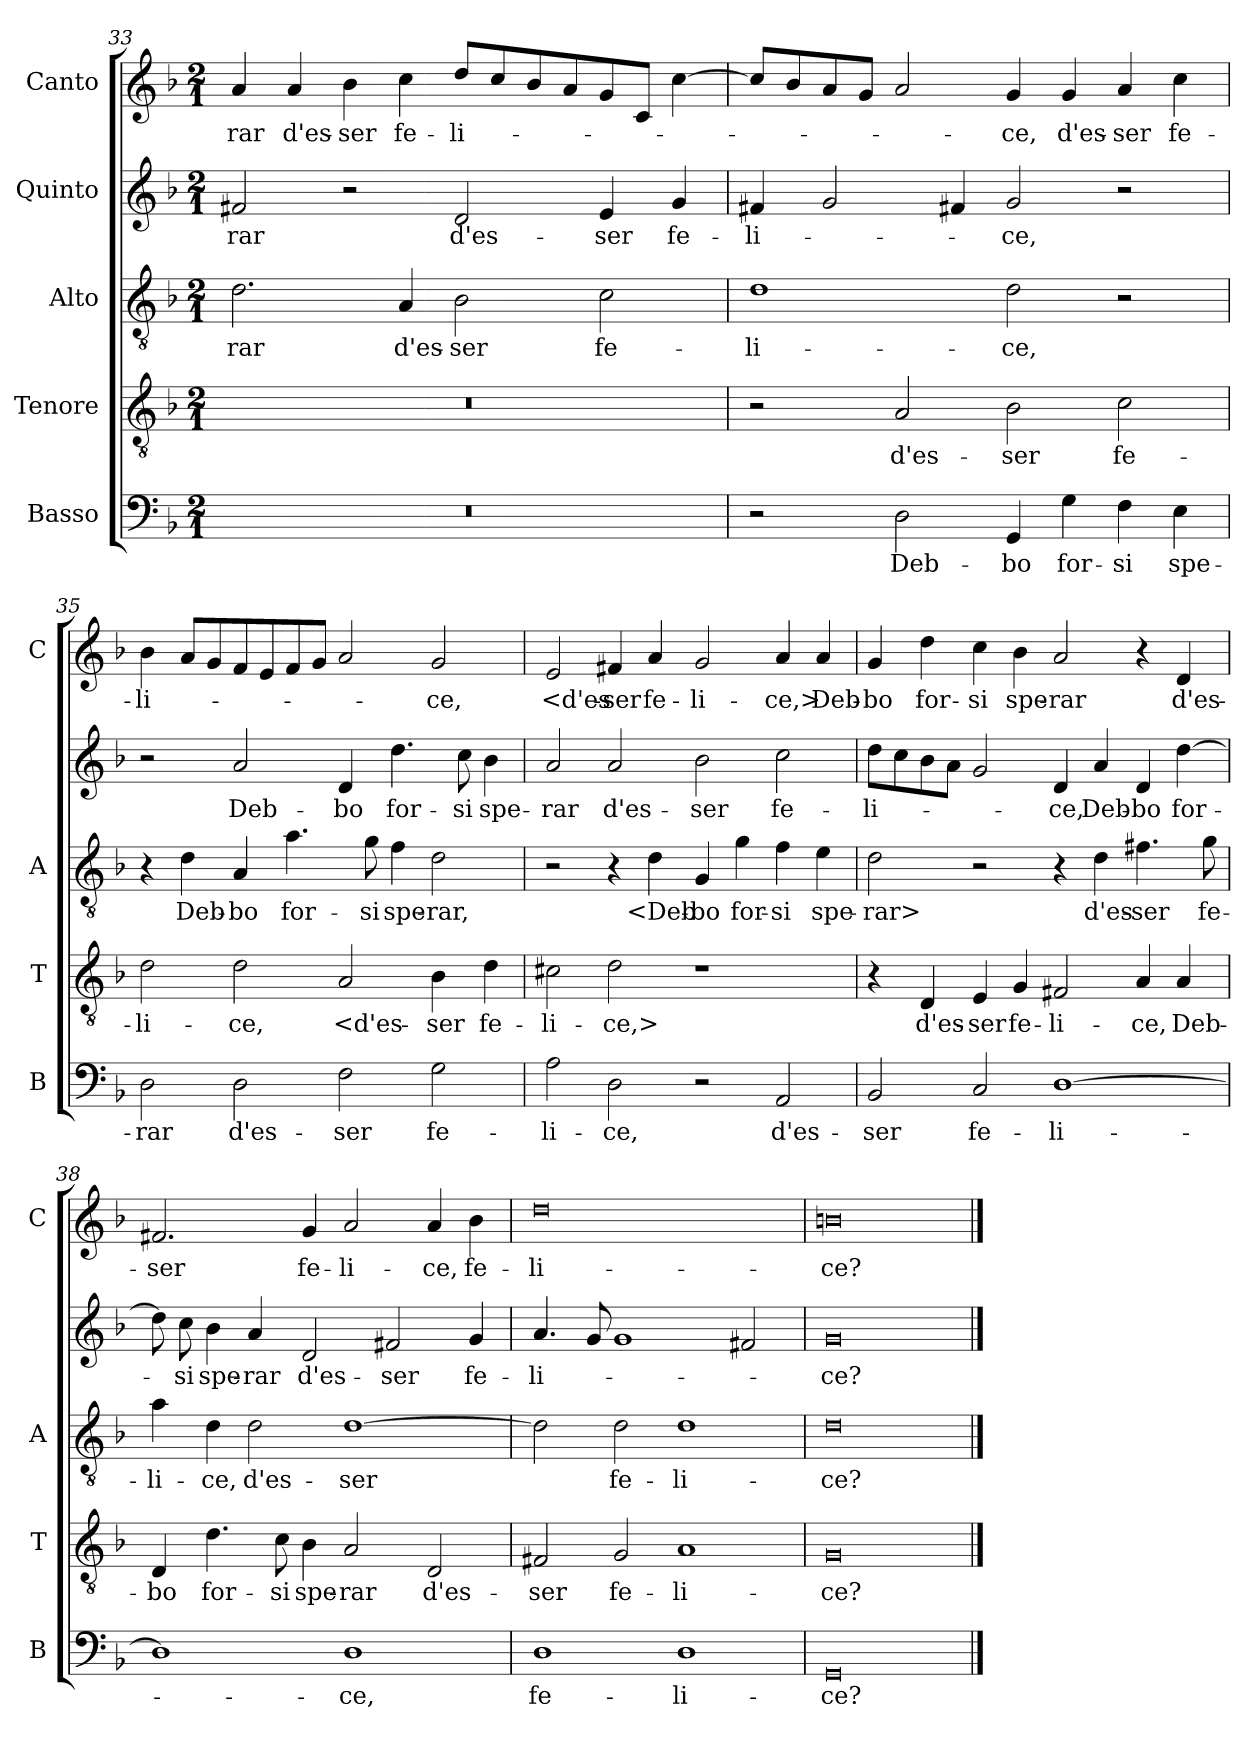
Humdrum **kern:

**kern	**text	**kern	**text	**kern	**text	**kern	**text	**kern	**text
*part5	*part5	*part4	*part4	*part3	*part3	*part2	*part2	*part1	*part1
*staff5	*staff5	*staff4	*staff4	*staff3	*staff3	*staff2	*staff2	*staff1	*staff1
*I"Basso	*	*I"Tenore	*	*I"Alto	*	*I"Quinto	*	*I"Canto	*
*I'B	*	*I'T	*	*I'A	*	*	*	*I'C	*
*clefF4	*	*clefGv2	*	*clefGv2	*	*clefG2	*	*clefG2	*
*k[b-]	*	*k[b-]	*	*k[b-]	*	*k[b-]	*	*k[b-]	*
*d:	*	*d:	*	*d:	*	*d:	*	*d:	*
*M2/1	*	*M2/1	*	*M2/1	*	*M2/1	*	*M2/1	*
=33	=33	=33	=33	=33	=33	=33	=33	=33	=33
0r	.	0r	.	2.d	-rar	2f#X	-rar	4a	-rar
.	.	.	.	.	.	.	.	4a	d'es-
.	.	.	.	.	.	2r	.	4b-	-ser
.	.	.	.	4A	d'es-	.	.	4cc	fe-
.	.	.	.	2B-	-ser	2d	d'es-	8ddL	-li-
.	.	.	.	.	.	.	.	8cc	.
.	.	.	.	.	.	.	.	8b-	.
.	.	.	.	.	.	.	.	8a	.
.	.	.	.	2c	fe-	4e	-ser	8g	.
.	.	.	.	.	.	.	.	8cJ	.
.	.	.	.	.	.	4g	fe-	[4cc	.
=34	=34	=34	=34	=34	=34	=34	=34	=34	=34
2r	.	2r	.	1d	-li-	4f#X	-li-	8ccL]	.
.	.	.	.	.	.	.	.	8b-	.
.	.	.	.	.	.	2g	.	8a	.
.	.	.	.	.	.	.	.	8gJ	.
2D	Deb-	2A	d'es-	.	.	.	.	2a	.
.	.	.	.	.	.	4f#X	.	.	.
4GG	-bo	2B-	-ser	2d	-ce,	2g	-ce,	4g	-ce,
4G	for-	.	.	.	.	.	.	4g	d'es-
4F	-si	2c	fe-	2r	.	2r	.	4a	-ser
4E	spe-	.	.	.	.	.	.	4cc	fe-
=35	=35	=35	=35	=35	=35	=35	=35	=35	=35
2D	-rar	2d	-li-	4r	.	2r	.	4b-	-li-
.	.	.	.	4d	Deb-	.	.	8aL	.
.	.	.	.	.	.	.	.	8g	.
2D	d'es-	2d	-ce,	4A	-bo	2a	Deb-	8f	.
.	.	.	.	.	.	.	.	8e	.
.	.	.	.	4.a	for-	.	.	8f	.
.	.	.	.	.	.	.	.	8gJ	.
2F	-ser	2A	<d'es-	.	.	4d	-bo	2a	.
.	.	.	.	8g	-si	.	.	.	.
.	.	.	.	4f	spe-	4.dd	for-	.	.
2G	fe-	4B-	-ser	2d	-rar,	.	.	2g	-ce,
.	.	.	.	.	.	8cc	-si	.	.
.	.	4d	fe-	.	.	4b-	spe-	.	.
=36	=36	=36	=36	=36	=36	=36	=36	=36	=36
2A	-li-	2c#X	-li-	2r	.	2a	-rar	2e	<d'es-
2D	-ce,	2d	-ce,>	4r	.	2a	d'es-	4f#X	-ser
.	.	.	.	4d	<Deb-	.	.	4a	fe-
2r	.	1r	.	4G	-bo	2b-	-ser	2g	-li-
.	.	.	.	4g	for-	.	.	.	.
2AA	d'es-	.	.	4f	-si	2cc	fe-	4a	-ce,>
.	.	.	.	4e	spe-	.	.	4a	Deb-
=37	=37	=37	=37	=37	=37	=37	=37	=37	=37
2BB-	-ser	4r	.	2d	-rar>	8ddL	-li-	4g	-bo
.	.	.	.	.	.	8cc	.	.	.
.	.	4D	d'es-	.	.	8b-	.	4dd	for-
.	.	.	.	.	.	8aJ	.	.	.
2C	fe-	4E	-ser	2r	.	2g	.	4cc	-si
.	.	4G	fe-	.	.	.	.	4b-	spe-
[1D	-li-	2F#X	-li-	4r	.	4d	-ce,	2a	-rar
.	.	.	.	4d	d'es-	4a	Deb-	.	.
.	.	4A	-ce,	4.f#X	-ser	4d	-bo	4r	.
.	.	4A	Deb-	.	.	[4dd	for-	4d	d'es-
.	.	.	.	8g	fe-	.	.	.	.
=38	=38	=38	=38	=38	=38	=38	=38	=38	=38
1D]	.	4D	-bo	4a	-li-	8dd]	.	2.f#X	-ser
.	.	.	.	.	.	8cc	-si	.	.
.	.	4.d	for-	4d	-ce,	4b-	spe-	.	.
.	.	.	.	2d	d'es-	4a	-rar	.	.
.	.	8c	-si	.	.	.	.	.	.
.	.	4B-	spe-	.	.	2d	d'es-	4g	fe-
1D	-ce,	2A	-rar	[1d	-ser	.	.	2a	-li-
.	.	.	.	.	.	2f#X	-ser	.	.
.	.	2D	d'es-	.	.	.	.	4a	-ce,
.	.	.	.	.	.	4g	fe-	4b-	fe-
=39	=39	=39	=39	=39	=39	=39	=39	=39	=39
1D	fe-	2F#X	-ser	2d]	.	4.a	-li-	0dd	-li-
.	.	.	.	.	.	8g	.	.	.
.	.	2G	fe-	2d	fe-	1g	.	.	.
1D	-li-	1A	-li-	1d	-li-	.	.	.	.
.	.	.	.	.	.	2f#X	.	.	.
=40	=40	=40	=40	=40	=40	=40	=40	=40	=40
0GG	-ce?	0G	-ce?	0d	-ce?	0g	-ce?	0bn	-ce?
==	==	==	==	==	==	==	==	==	==
*-	*-	*-	*-	*-	*-	*-	*-	*-	*-
